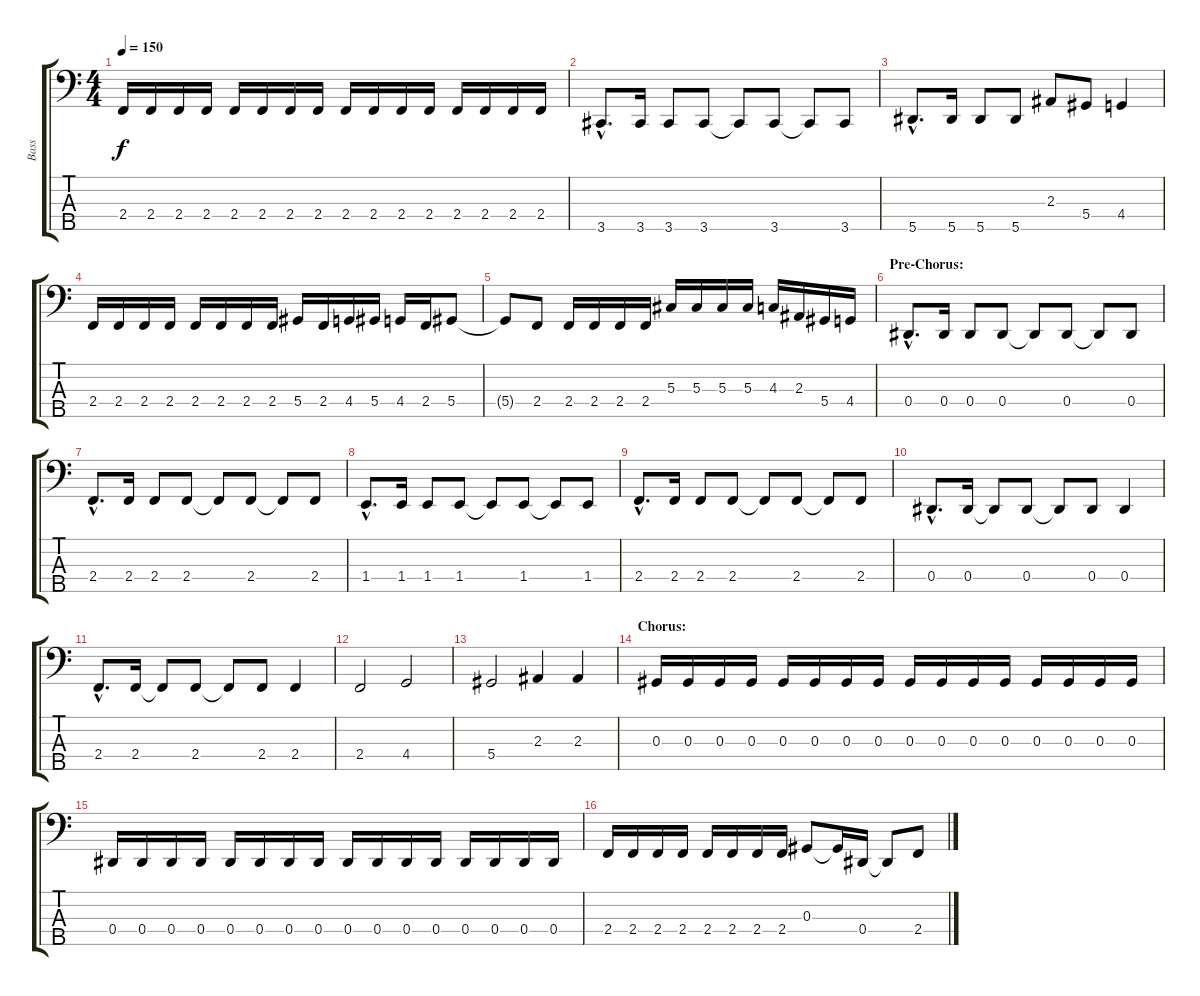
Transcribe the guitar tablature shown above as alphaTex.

\track ("Bass" "Bass") {instrument electricbasspick}
\staff {score tabs}
\tuning (Gb2 Db2 Ab1 Eb1 Bb0) {hide}
\ts (4 4)
\tempo 150
\clef f4
\ks c
2.4.16{dy f} 2.4.16 2.4.16 2.4.16 2.4.16 2.4.16 2.4.16 2.4.16 2.4.16 2.4.16 2.4.16 2.4.16 2.4.16 2.4.16 2.4.16 2.4.16 |
3.5{hac}.8{d} 3.5.16 3.5.8 3.5.8 3.5{t}.8 3.5.8 3.5{t}.8 3.5.8 |
5.5{hac}.8{d} 5.5.16 5.5.8 5.5.8 2.3.8 5.4.8 4.4.4 |
2.4.16 2.4.16 2.4.16 2.4.16 2.4.16 2.4.16 2.4.16 2.4.16 5.4.16 2.4.16 4.4.16 5.4.16 4.4.16 2.4.16 5.4.8 |
5.4{t}.8 2.4.8 2.4.16 2.4.16 2.4.16 2.4.16 5.3.16 5.3.16 5.3.16 5.3.16 4.3.16 2.3.16 5.4.16 4.4.16 |
\section ("" "Pre-Chorus:")
0.4{hac}.8{d} 0.4.16 0.4.8 0.4.8 0.4{t}.8 0.4.8 0.4{t}.8 0.4.8 |
2.4{hac}.8{d} 2.4.16 2.4.8 2.4.8 2.4{t}.8 2.4.8 2.4{t}.8 2.4.8 |
1.4{hac}.8{d} 1.4.16 1.4.8 1.4.8 1.4{t}.8 1.4.8 1.4{t}.8 1.4.8 |
2.4{hac}.8{d} 2.4.16 2.4.8 2.4.8 2.4{t}.8 2.4.8 2.4{t}.8 2.4.8 |
0.4{hac}.8{d} 0.4.16 0.4{t}.8 0.4.8 0.4{t}.8 0.4.8 0.4.4 |
2.4{hac}.8{d} 2.4.16 2.4{t}.8 2.4.8 2.4{t}.8 2.4.8 2.4.4 |
2.4.2 4.4.2 |
5.4.2 2.3.4 2.3.4 |
\section ("" "Chorus:")
0.3.16 0.3.16 0.3.16 0.3.16 0.3.16 0.3.16 0.3.16 0.3.16 0.3.16 0.3.16 0.3.16 0.3.16 0.3.16 0.3.16 0.3.16 0.3.16 |
0.4.16 0.4.16 0.4.16 0.4.16 0.4.16 0.4.16 0.4.16 0.4.16 0.4.16 0.4.16 0.4.16 0.4.16 0.4.16 0.4.16 0.4.16 0.4.16 |
2.4.16 2.4.16 2.4.16 2.4.16 2.4.16 2.4.16 2.4.16 2.4.16 0.3.8 0.3{t}.16 0.4.16 0.4{t}.8 2.4.8
